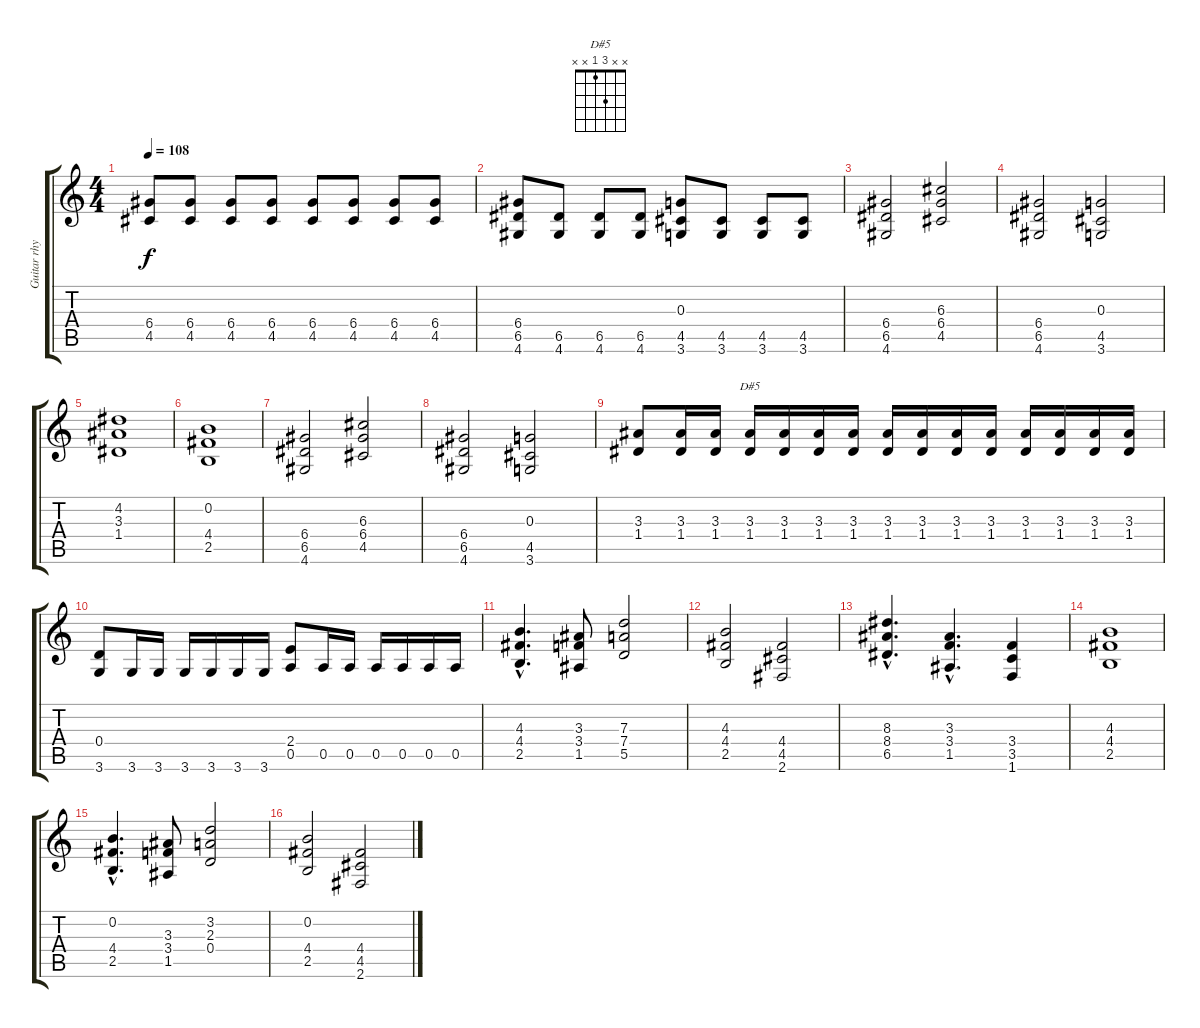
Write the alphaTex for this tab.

\track ("Guitar rhythm" "Guitar rhy") {instrument distortionguitar}
\staff {score tabs}
\tuning (E4 B3 G3 D3 A2 E2) {hide}
\chord ("D#5" x x 3 1 x x)
\ts (4 4)
\tempo 108
\clef g2
\ks c
(6.4 4.5).8{dy f} (6.4 4.5).8 (6.4 4.5).8 (6.4 4.5).8 (6.4 4.5).8 (6.4 4.5).8 (6.4 4.5).8 (6.4 4.5).8 |
(6.4 6.5 4.6).8 (6.5 4.6).8 (6.5 4.6).8 (6.5 4.6).8 (0.3 4.5 3.6).8 (4.5 3.6).8 (4.5 3.6).8 (4.5 3.6).8 |
(6.4 6.5 4.6).2 (6.3 6.4 4.5).2 |
(6.4 6.5 4.6).2 (0.3 4.5 3.6).2 |
(4.2 3.3 1.4).1 |
(0.2 4.4 2.5).1 |
(6.4 6.5 4.6).2 (6.3 6.4 4.5).2 |
(6.4 6.5 4.6).2 (0.3 4.5 3.6).2 |
(3.3 1.4).8 (3.3 1.4).16 (3.3 1.4).16 (3.3 1.4).16{ch "D#5"} (3.3 1.4).16 (3.3 1.4).16 (3.3 1.4).16 (3.3 1.4).16 (3.3 1.4).16 (3.3 1.4).16 (3.3 1.4).16 (3.3 1.4).16 (3.3 1.4).16 (3.3 1.4).16 (3.3 1.4).16 |
(0.4 3.6).8 3.6.16 3.6.16 3.6.16 3.6.16 3.6.16 3.6.16 (2.4 0.5).8 0.5.16 0.5.16 0.5.16 0.5.16 0.5.16 0.5.16 |
(4.3{hac} 4.4{hac} 2.5{hac}).4{d} (3.3 3.4 1.5).8 (7.3 7.4 5.5).2 |
(4.3 4.4 2.5).2 (4.4 4.5 2.6).2 |
(8.3{hac} 8.4{hac} 6.5{hac}).4{d} (3.3{hac} 3.4{hac} 1.5{hac}).4{d} (3.4 3.5 1.6).4 |
(4.3 4.4 2.5).1 |
(0.2{hac} 4.4{hac} 2.5{hac}).4{d} (3.3 3.4 1.5).8 (3.2 2.3 0.4).2 |
(0.2 4.4 2.5).2 (4.4 4.5 2.6).2
